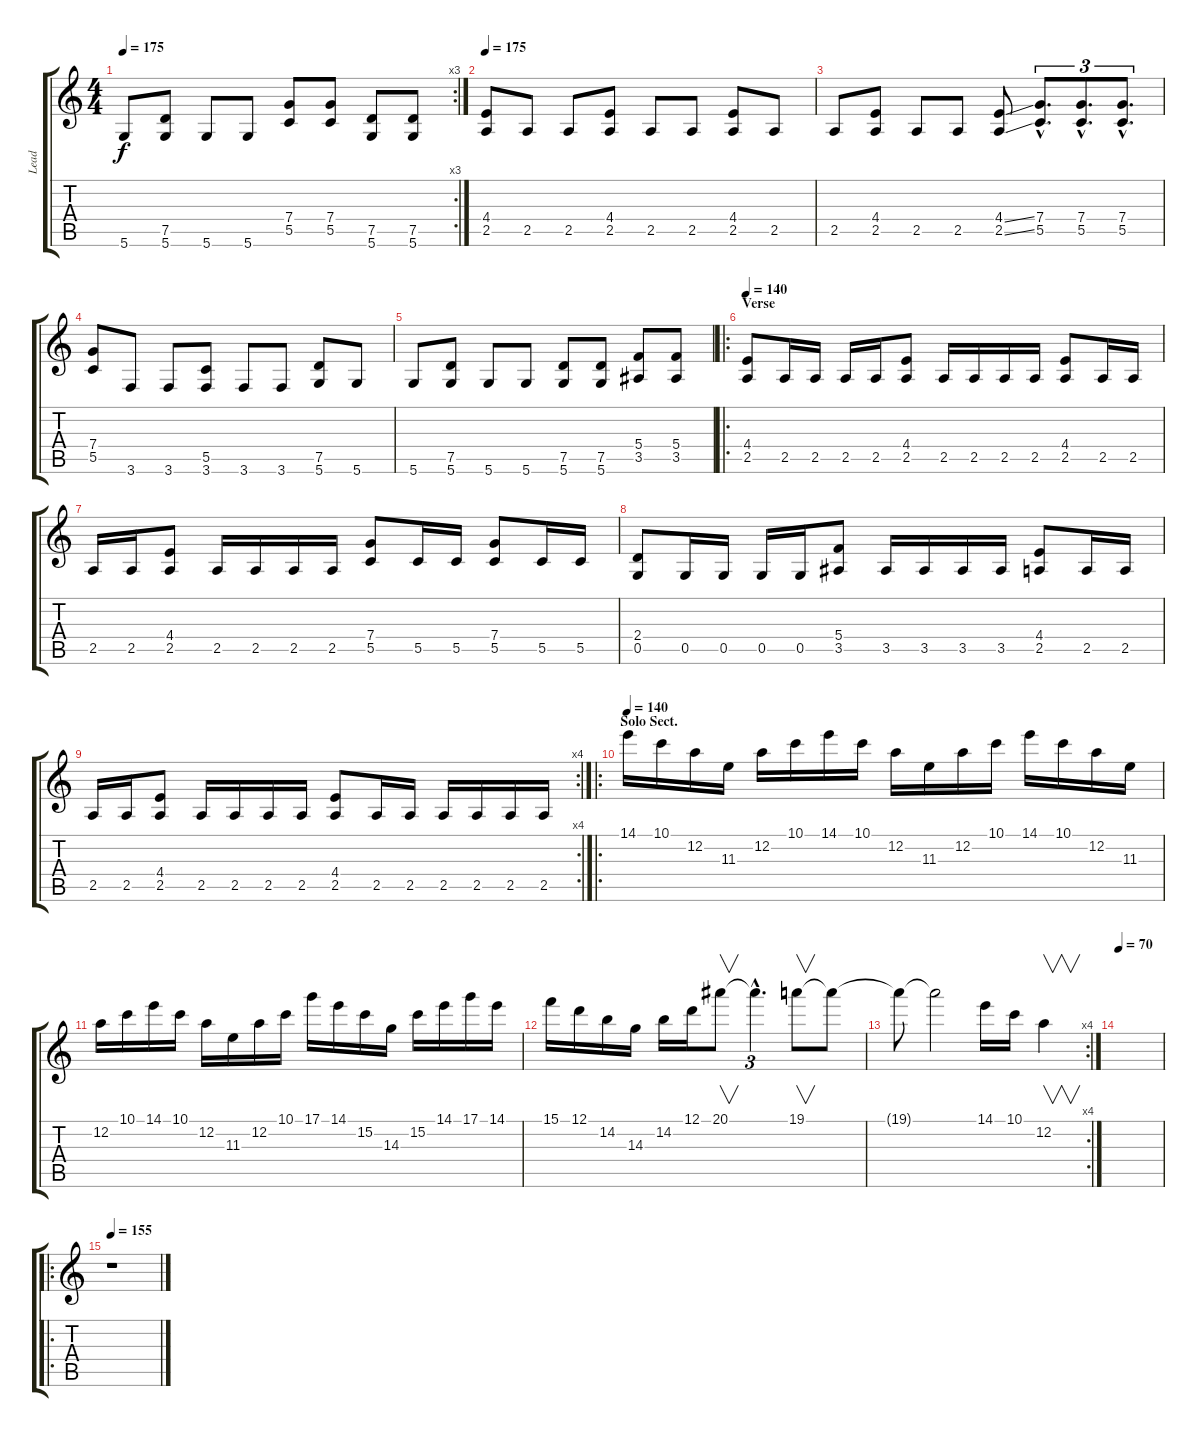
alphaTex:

\track ("Lead" "Lead") {instrument distortionguitar}
\staff {score tabs}
\tuning (D4 A3 F3 C3 G2 D2) {hide}
\rc 3
\ts (4 4)
\tempo 175
\clef g2
\ks c
5.6.8{dy f} (7.5 5.6).8 5.6.8 5.6.8 (7.4 5.5).8 (7.4 5.5).8 (7.5 5.6).8 (7.5 5.6).8 |
\tempo 175
(4.4 2.5).8{instrument overdrivenguitar} 2.5.8 2.5.8 (4.4 2.5).8 2.5.8 2.5.8 (4.4 2.5).8 2.5.8 |
2.5.8 (4.4 2.5).8 2.5.8 2.5.8 (4.4{ss} 2.5{ss}).8 (7.4{hac} 5.5{hac}).8{d tu (3 2)} (7.4{hac} 5.5{hac}).8{d tu (3 2)} (7.4{hac} 5.5{hac}).8{d tu (3 2)} |
(7.4 5.5).8 3.6.8 3.6.8 (5.5 3.6).8 3.6.8 3.6.8 (7.5 5.6).8 5.6.8 |
5.6.8 (7.5 5.6).8 5.6.8 5.6.8 (7.5 5.6).8 (7.5 5.6).8 (5.4 3.5).8 (5.4 3.5).8 |
\ro
\section ("" "Verse")
\tempo 140
(4.4 2.5).8 2.5.16 2.5.16 2.5.16 2.5.16 (4.4 2.5).8 2.5.16 2.5.16 2.5.16 2.5.16 (4.4 2.5).8 2.5.16 2.5.16 |
2.5.16 2.5.16 (4.4 2.5).8 2.5.16 2.5.16 2.5.16 2.5.16 (7.4 5.5).8 5.5.16 5.5.16 (7.4 5.5).8 5.5.16 5.5.16 |
(2.4 0.5).8 0.5.16 0.5.16 0.5.16 0.5.16 (5.4 3.5).8 3.5.16 3.5.16 3.5.16 3.5.16 (4.4 2.5).8 2.5.16 2.5.16 |
\rc 4
2.5.16 2.5.16 (4.4 2.5).8 2.5.16 2.5.16 2.5.16 2.5.16 (4.4 2.5).8 2.5.16 2.5.16 2.5.16 2.5.16 2.5.16 2.5.16 |
\ro
\section ("" "Solo Sect.")
\tempo 140
14.1.16{instrument overdrivenguitar} 10.1.16 12.2.16 11.3.16 12.2.16 10.1.16 14.1.16 10.1.16 12.2.16 11.3.16 12.2.16 10.1.16 14.1.16 10.1.16 12.2.16 11.3.16 |
12.2.16 10.1.16 14.1.16 10.1.16 12.2.16 11.3.16 12.2.16 10.1.16 17.1.16 14.1.16 15.2.16 14.3.16 15.2.16 14.1.16 17.1.16 14.1.16 |
15.1.16 12.1.16 14.2.16 14.3.16 14.2.16 12.1.16 20.1.8{v} 20.1{hac t}.4{d tu (3 2)} 19.1.8{v} 19.1{t}.8 |
\rc 4
19.1{t}.8 19.1{t}.2 14.1.16 10.1.16 12.2.4{v} |
\tempo 70
|
\ro
\tempo 155
r.1
